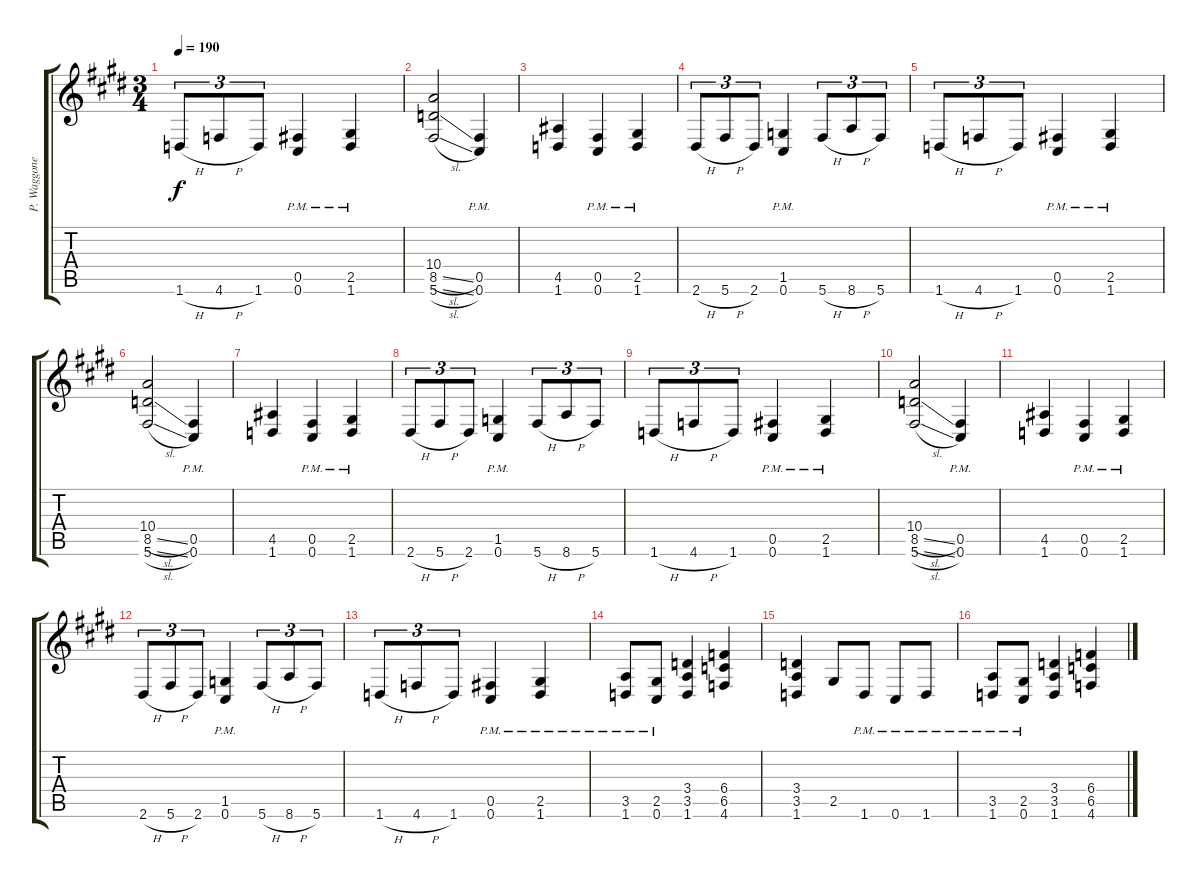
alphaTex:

\track ("P. Waggoner Gtr." "P. Waggone") {instrument distortionguitar}
\staff {score tabs}
\tuning (Db4 Ab3 E3 B2 Gb2 Db2) {hide}
\ts (3 4)
\tempo 190
\clef g2
\ks c#minor
1.6{h}.8{tu (3 2) dy f} 4.6{h}.8{tu (3 2)} 1.6.8{tu (3 2)} (0.5{pm} 0.6{pm}).4 (2.5{pm} 1.6{pm}).4 |
(10.4 8.5{sl} 5.6{sl}).2 (0.5{pm} 0.6{pm}).4 |
(4.5 1.6).4 (0.5{pm} 0.6{pm}).4 (2.5{pm} 1.6{pm}).4 |
2.6{h}.8{tu (3 2)} 5.6{h}.8{tu (3 2)} 2.6.8{tu (3 2)} (1.5{pm} 0.6).4 5.6{h}.8{tu (3 2)} 8.6{h}.8{tu (3 2)} 5.6.8{tu (3 2)} |
1.6{h}.8{tu (3 2)} 4.6{h}.8{tu (3 2)} 1.6.8{tu (3 2)} (0.5{pm} 0.6{pm}).4 (2.5{pm} 1.6{pm}).4 |
(10.4 8.5{sl} 5.6{sl}).2 (0.5{pm} 0.6{pm}).4 |
(4.5 1.6).4 (0.5{pm} 0.6{pm}).4 (2.5{pm} 1.6{pm}).4 |
2.6{h}.8{tu (3 2)} 5.6{h}.8{tu (3 2)} 2.6.8{tu (3 2)} (1.5{pm} 0.6).4 5.6{h}.8{tu (3 2)} 8.6{h}.8{tu (3 2)} 5.6.8{tu (3 2)} |
1.6{h}.8{tu (3 2)} 4.6{h}.8{tu (3 2)} 1.6.8{tu (3 2)} (0.5{pm} 0.6{pm}).4 (2.5{pm} 1.6{pm}).4 |
(10.4 8.5{sl} 5.6{sl}).2 (0.5{pm} 0.6{pm}).4 |
(4.5 1.6).4 (0.5{pm} 0.6{pm}).4 (2.5{pm} 1.6{pm}).4 |
2.6{h}.8{tu (3 2)} 5.6{h}.8{tu (3 2)} 2.6.8{tu (3 2)} (1.5{pm} 0.6).4 5.6{h}.8{tu (3 2)} 8.6{h}.8{tu (3 2)} 5.6.8{tu (3 2)} |
1.6{h}.8{tu (3 2)} 4.6{h}.8{tu (3 2)} 1.6.8{tu (3 2)} (0.5{pm} 0.6{pm}).4 (2.5{pm} 1.6{pm}).4 |
(3.5{pm} 1.6{pm}).8 (2.5{pm} 0.6{pm}).8 (3.4 3.5 1.6).4 (6.4 6.5 4.6).4 |
(3.4 3.5 1.6).4 2.5.8 1.6{pm}.8 0.6{pm}.8 1.6{pm}.8 |
(3.5{pm} 1.6{pm}).8 (2.5{pm} 0.6{pm}).8 (3.4 3.5 1.6).4 (6.4 6.5 4.6).4
